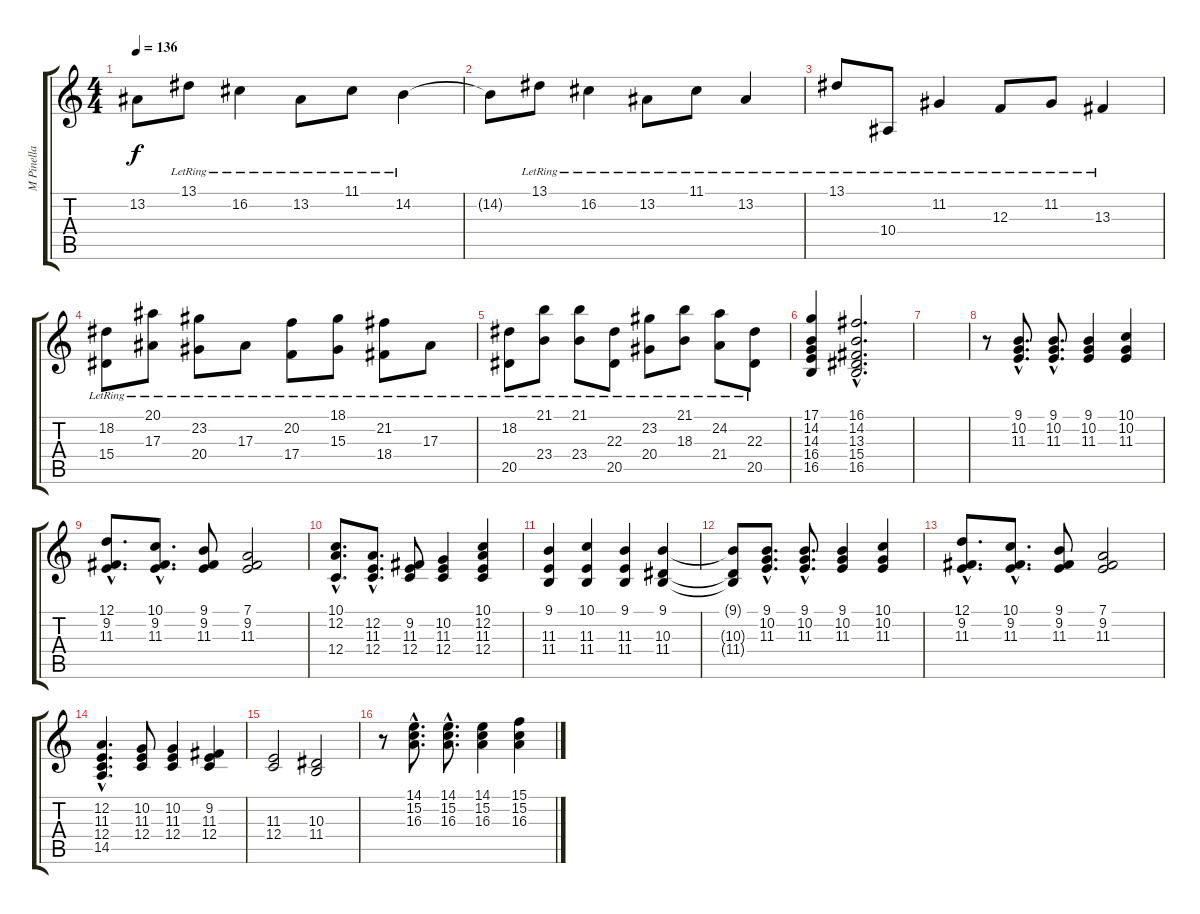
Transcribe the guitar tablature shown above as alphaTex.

\track ("M Pinella" "M Pinella") {instrument acousticgrandpiano}
\staff {score tabs}
\tuning (D4 A3 F3 C3 G2 D2) {hide}
\ts (4 4)
\tempo 136
\clef g2
\ks c
13.2{t}.8{dy f} 13.1{lr}.8 16.2{lr}.4 13.2{lr}.8 11.1{lr}.8 14.2{lr}.4 |
14.2{t}.8 13.1{lr}.8 16.2{lr}.4 13.2{lr}.8 11.1{lr}.8 13.2{lr}.4 |
13.1{lr}.8 10.4{lr}.8 11.2{lr}.4 12.3{lr}.8 11.2{lr}.8 13.3{lr}.4 |
(18.2{lr} 15.4{lr}).8 (20.1{lr} 17.3{lr}).8 (23.2{lr} 20.4{lr}).8 17.3{lr}.8 (20.2{lr} 17.4{lr}).8 (18.1{lr} 15.3{lr}).8 (21.2{lr} 18.4{lr}).8 17.3{lr}.8 |
(18.2{lr} 20.5{lr}).8 (21.1{lr} 23.4{lr}).8 (21.1{lr} 23.4{lr}).8 (22.3{lr} 20.5{lr}).8 (23.2{lr} 20.4{lr}).8 (21.1{lr} 18.3{lr}).8 (24.2{lr} 21.4{lr}).8 (22.3{lr} 20.5{lr}).8 |
(17.1 14.2 14.3 16.4 16.5).4 (16.1{hac} 14.2{hac} 13.3{hac} 15.4{hac} 16.5{hac}).2{d} |
|
r.8 (9.1{hac} 10.2{hac} 11.3{hac}).8{d} (9.1{hac} 10.2{hac} 11.3{hac}).8{d} (9.1 10.2 11.3).4 (10.1 10.2 11.3).4 |
(12.1{hac} 9.2{hac} 11.3{hac}).8{d} (10.1{hac} 9.2{hac} 11.3{hac}).8{d} (9.1 9.2 11.3).8 (7.1 9.2 11.3).2 |
(10.1{hac} 12.2{hac} 12.4{hac}).8{d} (12.2{hac} 11.3{hac} 12.4{hac}).8{d} (9.2 11.3 12.4).8 (10.2 11.3 12.4).4 (10.1 12.2 11.3 12.4).4 |
(9.1 11.3 11.4).4 (10.1 11.3 11.4).4 (9.1 11.3 11.4).4 (9.1 10.3 11.4).4 |
(9.1{t} 10.3{t} 11.4{t}).8 (9.1{hac} 10.2{hac} 11.3{hac}).8{d} (9.1{hac} 10.2{hac} 11.3{hac}).8{d} (9.1 10.2 11.3).4 (10.1 10.2 11.3).4 |
(12.1{hac} 9.2{hac} 11.3{hac}).8{d} (10.1{hac} 9.2{hac} 11.3{hac}).8{d} (9.1 9.2 11.3).8 (7.1 9.2 11.3).2 |
(12.2{hac} 11.3{hac} 12.4{hac} 14.5{hac}).4{d} (10.2 11.3 12.4).8 (10.2 11.3 12.4).4 (9.2 11.3 12.4).4 |
(11.3 12.4).2 (10.3 11.4).2 |
r.8 (14.1{hac} 15.2{hac} 16.3{hac}).8{d} (14.1{hac} 15.2{hac} 16.3{hac}).8{d} (14.1 15.2 16.3).4 (15.1 15.2 16.3).4
